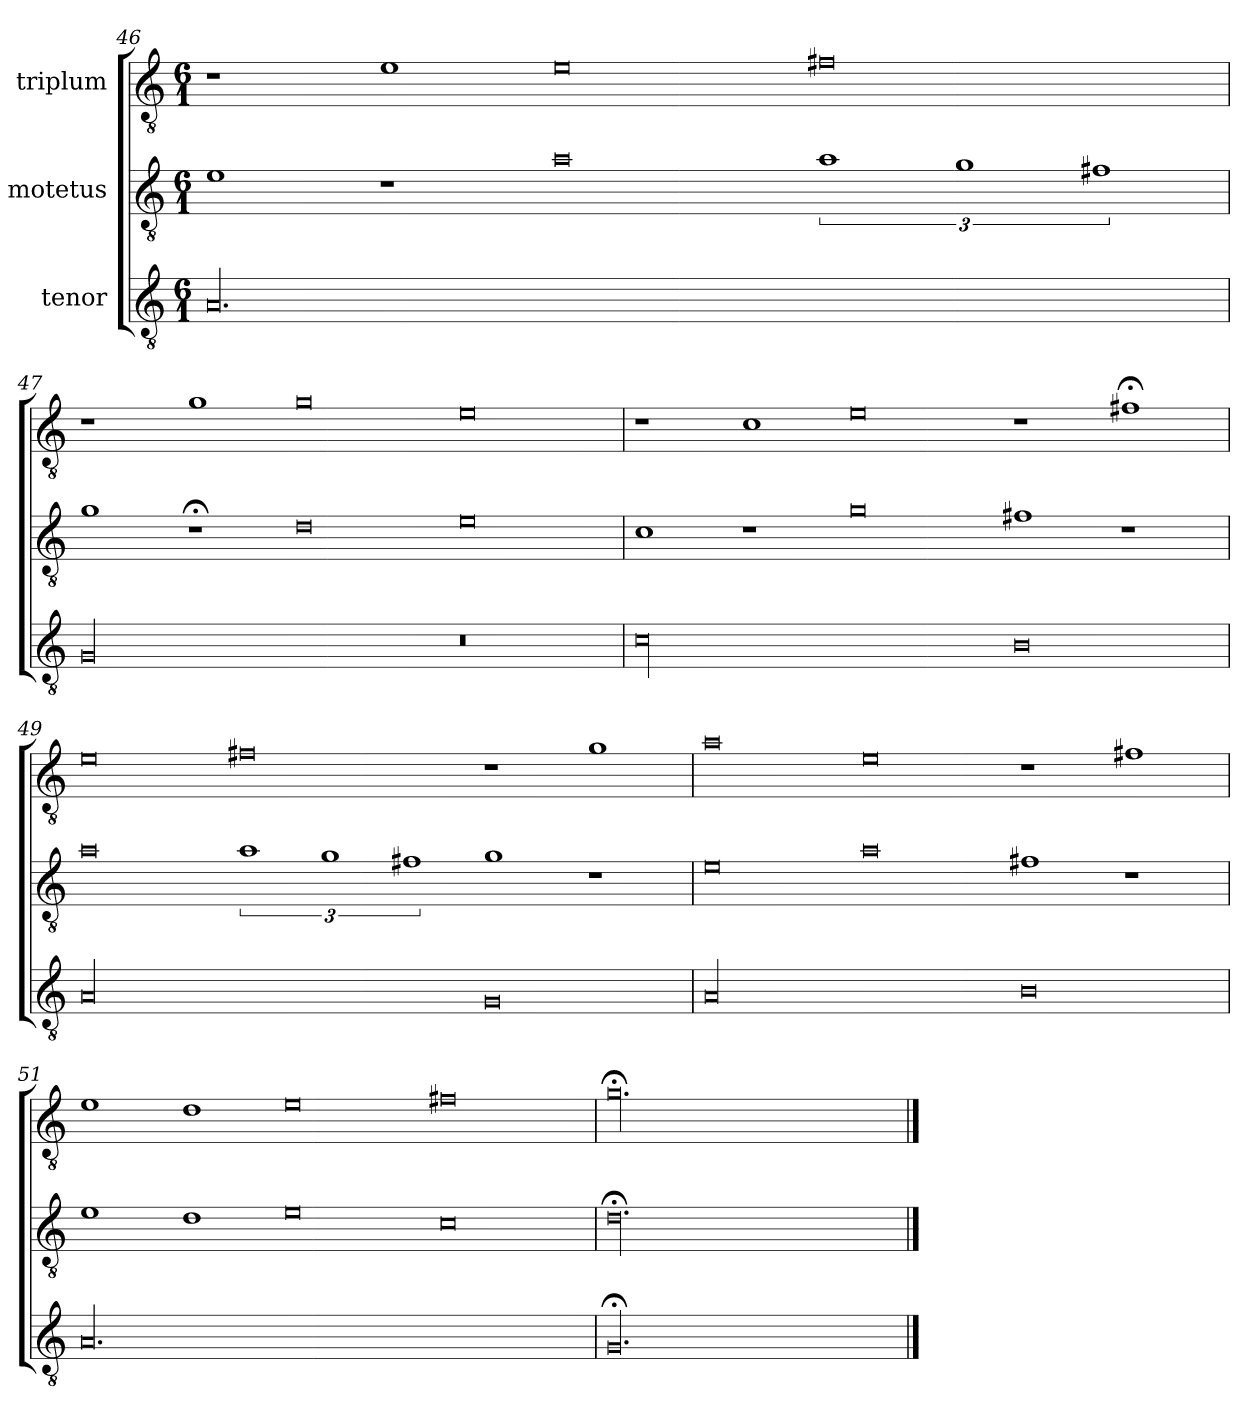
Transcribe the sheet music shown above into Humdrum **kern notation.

**kern	**kern	**kern
*part3	*part2	*part1
*staff3	*staff2	*staff1
*I"tenor	*I"motetus	*I"triplum
*clefGv2	*clefGv2	*clefGv2
*k[]	*k[]	*k[]
*C:	*C:	*C:
*M6/1	*M6/1	*M6/1
=46	=46	=46
00.A/	1e\	1r
.	1r	1e\
.	0a\	0e\
.	3%2a\	0f#X\
.	3%2g\	.
.	3%2f#X\	.
=47	=47	=47
00G/	1g\	1r
.	1r;<	1g\
.	0d\	0g\
0r	0e\	0e\
=48	=48	=48
00c\	1c\	1r
.	1r	1c\
.	0g\	0e\
0B\	1f#X\	1r
.	1r	1f#X;<\
!!LO:PB:g=z
=49	=49	=49
00A/	0a\	0e\
.	3%2a\	0f#X\
.	3%2g\	.
.	3%2f#X\	.
0G/	1g\	1r
.	1r	1g\
=50	=50	=50
00A/	0e\	0a\
.	0a\	0e\
0B\	1f#X\	1r
.	1r	1f#X\
=51	=51	=51
00.A/	1e\	1e\
.	1d\	1d\
.	0e\	0e\
.	0c\	0f#X\
=52	=52	=52
00.G;</	00.d;<\	00.g;<\
==	==	==
*-	*-	*-
